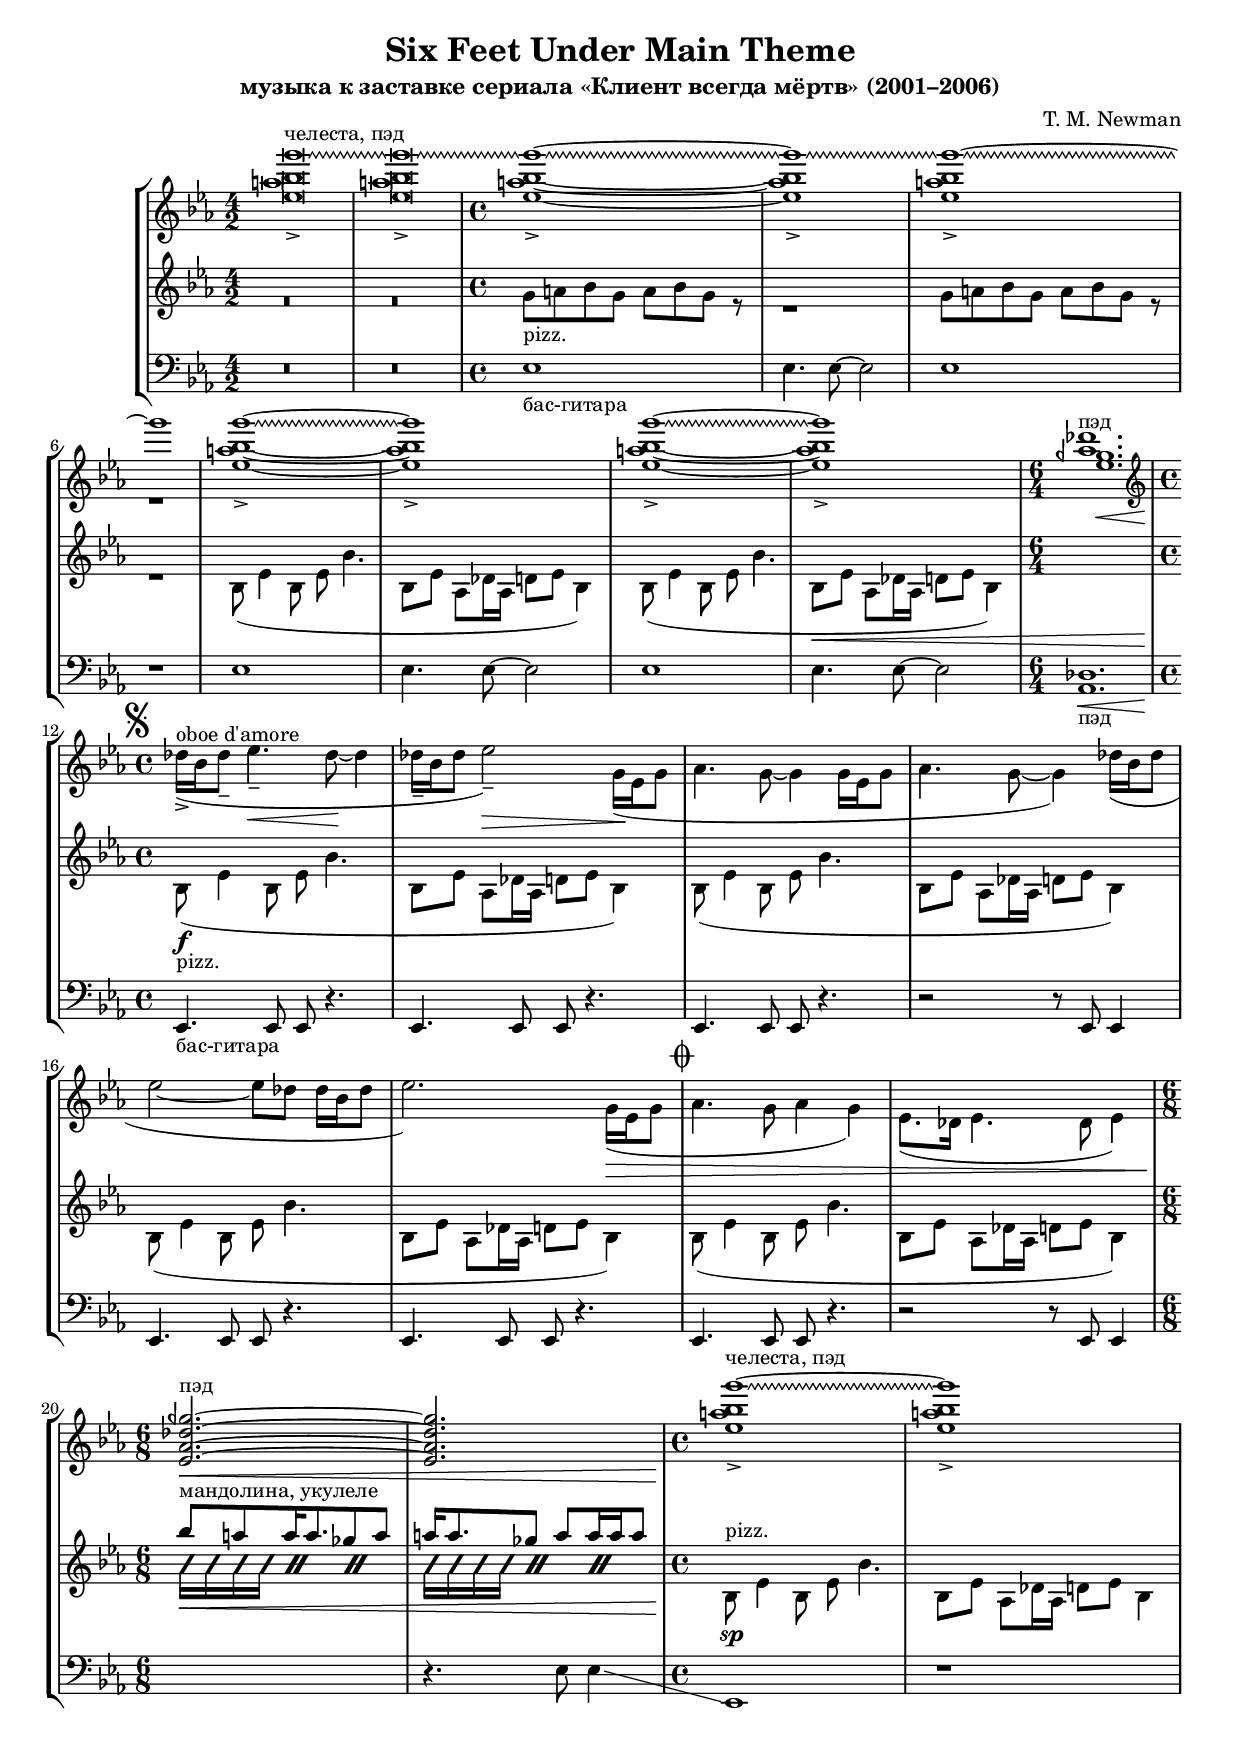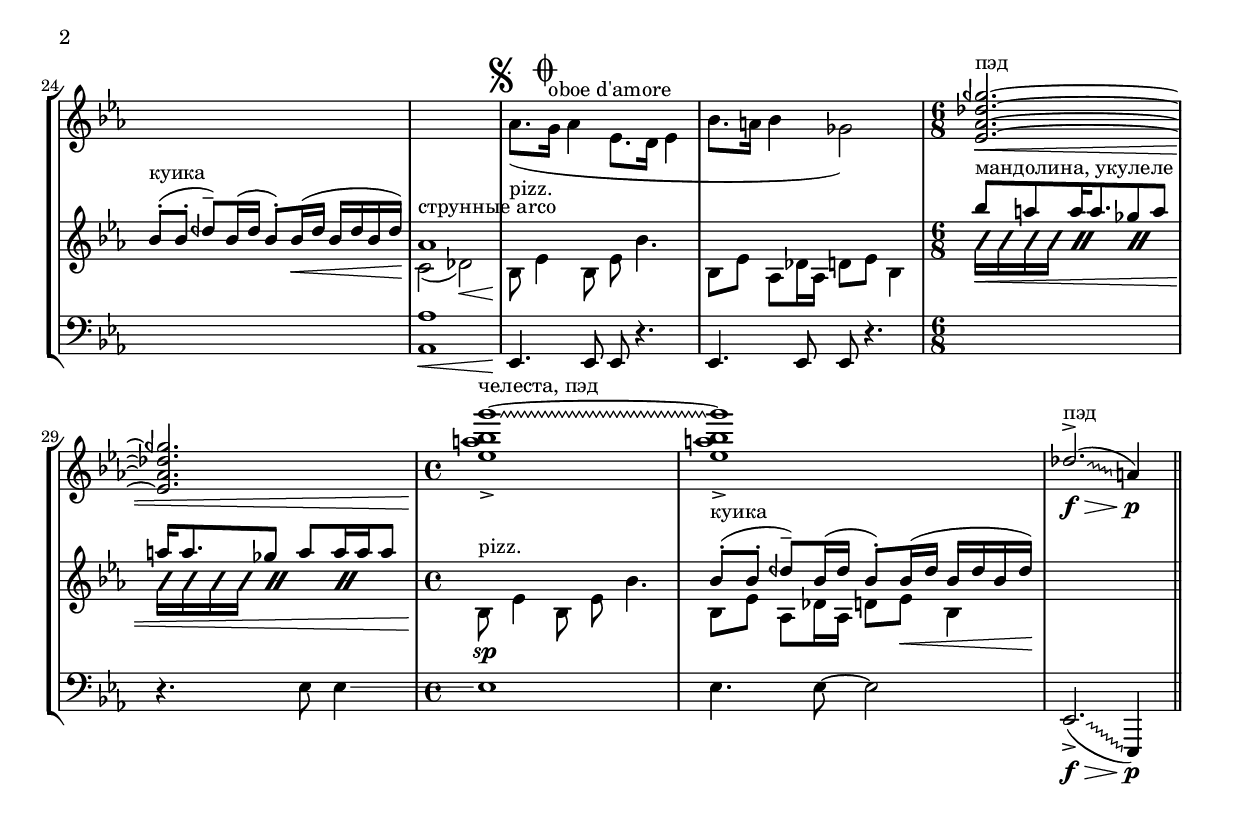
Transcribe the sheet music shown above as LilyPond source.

\version "2.18.2"
\header {
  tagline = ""  % removed
  title = "Six Feet Under Main Theme"
  subtitle = "музыка к заставке сериала «Клиент всегда мёртв» (2001–2006)"
  composer = "T. M. Newman"
}
% \include "lilypond-book-preamble.ly"


global = {
\key es \major
  \time 4/4
}

#(set-global-staff-size 18)
\paper {
  % between-system-space = 10\mm % does nothing?
  % between-system-padding = #1 % does nothing?
        %system-count = #4
  % ragged-bottom = ##t
  % ragged-last-bottom = ##t
  % bottom-margin=0\mm
  % top-margin=0\mm
  % paper-height=310\mm
}

\parallelMusic #'(
voiceA 
voiceB 
voiceC
voiceD
voiceE
) 
% voiceD
% rhMusic
% lhMusic

{

% \time 4/4 \key es \lydian
% \clef "treble^8" <es a bes>1->^\markup { celesta } |
% <es, a bes>1-> |
% \override Glissando.style = #'zigzag
% \time 4/4 \key es \major
% \clef "treble^8" g''1~\glissando_\markup { пэд } |
% s1 |
% %-------------------------

% <es a bes>1-> |
% <es a bes>1-> |
% g1\glissando g4\glissando |
% s1 |
%-------------------------

  \time 4/2 \key es \major
  \override Glissando.style = #'zigzag g''\breve\glissando |
  <es a bes>\breve->^\markup { челеста, пэд } |
\key es \major  s\breve |
  r\breve |
\key es \major  \clef bass r\breve |
  %--------------------bar1 

  g\breve\glissando |
  <es a bes>\breve-> |
  s\breve |
  r\breve |
  \clef bass r\breve |
  %--------------------bar2 

  \time 4/4
g1~\glissando |
  <es a bes>1->~ |
  s1 |
  g''8_\markup {pizz.} a bes g a bes g r   |
  \clef bass es1_\markup { бас-гитара } |
  %--------------------bar3 

  g1\glissando |
  <es a bes>1-> |
  s1 |
   r1   |
  es4. es8~es2 |
  %--------------------bar4 

  g1~\glissando |
  <es a bes>1~-> |
  s1 |
  g8 a bes g a bes g r   |
  es1 |
  %--------------------bar5 

  g1 | \break
  r1 |
  s1 |
   r1   |
  r1 |
  %--------------------bar6 

  g1~\glissando |
  <es a bes>1~-> |
  s1 |
  bes,8( es4 bes8 es bes'4.   |
  es1 |
  %--------------------bar7 

  g1 |
  <es a bes>1-> |
  s1 |
  bes,8 es as, des16 as d8 es bes4)    |
  es4. es8~es2 |
  %--------------------bar8 

  g1~\glissando |
  <es a bes>1->~ |
  s1 |
  bes8( es4 bes8 es bes'4.   |
  es1 |
  %--------------------bar9 

  g1 |
  <es a bes>1-> |
  s1 |
  bes,8\< es as, des16 as d8 es bes4)    |
  es4. es8~es2 |
  %--------------------bar10 

\time 6/4
  <es, geh>1.\<   |
  <as des>1.^\markup { пэд } |
  s1. |
  s1. |
  \clef bass <as, des>1.\<_"пэд" |
  %--------------------bar11 

\time 4/4
   \mark \markup { \musicglyph #"scripts.segno" } s1\! |
 \clef "treble" des,16(->\!^\markup {oboe d'amore} bes des8-- es4.--\< des8~\! des4   |
  s1 |
  bes8\!(\f_\markup {pizz.} es4 bes8 es bes'4.   |
  es4.\!_"бас-гитара" es8 es8 r4. |
  %--------------------bar12 

  s1 |
  des16-- bes des8 es2)--\> g,16(\! es g8 |
  s1 |
  bes,8 es as, des16 as d8 es bes4)    |
 es4. es8 es8 r4. |
 %--------------------bar13

  s1 |
  as4. g8~ g4 g16 es g8 |
  s1 |
  bes8( es4 bes8 es bes'4.   |
 es4. es8 es8 r4. |
 %--------------------bar14

  s1 |
  as4. g8~ g4) des'16( bes des8  |
  s1 |
  bes,8 es as, des16 as d8 es bes4)    |
  r2 r8 es8 es4 |
  %--------------------bar15 

  s1 |
  es2~ es8 des des16 bes des8 |
  s1 |
  bes8( es4 bes8 es bes'4.   |
  es4. es8 es8 r4. |
  %--------------------bar16 

  s1 |
  es2.) g,16(\> es g8 |
  s1 |
  bes,8 es as, des16 as d8 es bes4)    |
 es4. es8 es8 r4. \mark \markup { \musicglyph #"scripts.coda" } |
 %--------------------bar17
  
  s1 |
  as4. g8 as4 g) |
  s1 |
  bes8( es4 bes8 es bes'4.   |
 es4. es8 es8 r4. |
 %--------------------bar18

  s1 |
  es8.( des16 es4. des8 es4) |
  s1 |
  bes,8 es as, des16 as d8 es bes4)    |
  r2 r8 es8 es4 |
  %--------------------bar19 

  \time 6/8
  <es, as des geh>2.~\<^\markup { пэд } |
  s2.\! |
  bes'8\<^\markup {мандолина, укулеле} a a16 a8. ges8 a8  |
  \improvisationOn \repeat percent 3 {bes'16 bes bes bes }     |
  s2. |
  %--------------------bar20 

<es as des geh>2.    |
  s2. |
 a16 a8. ges8 a a16 a16 a8 |
  \repeat percent 3 {bes16 bes bes bes }   \improvisationOff  |
  r4. es'8 es4\glissando |
  %--------------------bar21 

  \time 4/4
  g''1~\glissando\!^"челеста, пэд" |
  <es' a bes>1-> |
  s1\! |
  bes,8^"pizz."\sp es4 bes8 es bes'4.   |
  es,1 |
  %--------------------bar22 

  g1 |
  <es a bes>1-> |
  s1 |
  bes,8 es as, des16 as d8 es bes4    |
  r1 |
  %--------------------bar23 

  s1 |
  s1 |
  bes,8-.(^"куика" bes-. deh--) bes16( deh bes8-.) bes16(\< deh bes deh bes deh)\! |
  s1 |
  s1 |
  %--------------------bar24 

  s1 \mark \markup { \musicglyph #"scripts.segno" } |
  s1 |
  as1^"струнные arco" |
  c2( des2)\< |
  <as as'>1\< |
  %--------------------bar25 

  s1 |
  as,8.( \mark \markup { \musicglyph #"scripts.coda" } g16^"oboe d'amore" as4 es8. d16 es4 |
  s1 |
  bes8\!^"pizz." es4 bes8 es bes'4.   |
  \clef bass es4.\! es8 es8 r4. |
  %--------------------bar26 

  s1 |
  bes'8. a16 bes4 ges2) |
  s1 |
  bes,8 es as, des16 as d8 es bes4    |
  \clef bass es4. es8 es8 r4. |
  %--------------------bar27 

  \time 6/8
  <es,, as des geh>2.~\<^\markup { пэд } |
  s2. |
  bes'8\<^\markup {мандолина, укулеле} a a16 a8. ges8 a8  |
  \improvisationOn \repeat percent 3 {bes'16 bes bes bes }     |
  s2. |
  %--------------------bar28 

<es as des geh>2.    |
  s2. |
 a16 a8. ges8 a a16 a16 a8 |
  \repeat percent 3 {bes16 bes bes bes }   \improvisationOff  |
  r4. es'8 es4\glissando |
  %--------------------bar29 
  
\time 4/4
  g''1~\!\glissando^"челеста, пэд" |
  <es' a bes>1-> |
  s1\! |
  bes,8^"pizz."\sp es4 bes8 es bes'4.   |
  es1 |
  %--------------------bar30 

  g1 |
  <es a bes>1-> |
  bes,8-.(^"куика" bes-. deh--) bes16( deh bes8-.) bes16(\< deh bes deh bes deh)\! |
  bes,8 es as, des16 as d8 es bes4    |
  es4. es8~es2 |
  %--------------------bar31 

  des,2.(\f->\>\glissando^\markup {пэд} a4)\!\p    |
  s1 |
  s1 |
  s1 |
  \override Glissando.style = #'zigzag \clef bass es,2.\f(->\>\glissando es,4)\!\p |  \bar "||"

 }



\new StaffGroup <<
  \new Staff 
<< \relative c'' { \voiceA } \\ \relative c'' { \voiceB }  >>
  \new Staff 
<< \relative c'' { \voiceC } \\ \relative c { \voiceD } >>
  \new Staff 
    \relative c {\clef bass  \voiceE }


%    \new Staff \lhMusic
%    >>
>>

